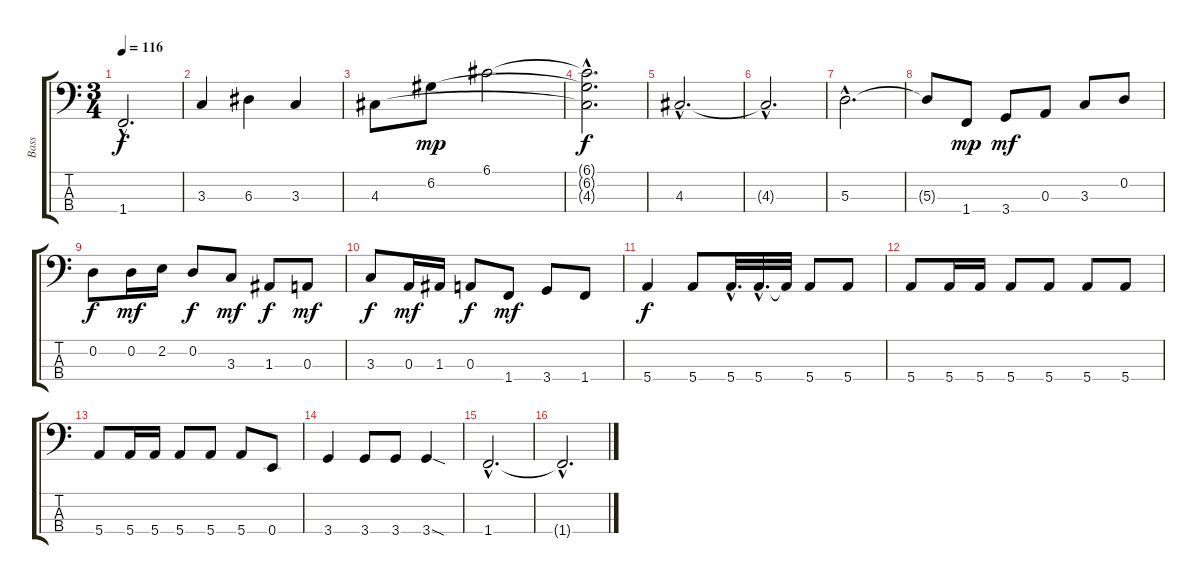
\track ("Bass" "Bass") {instrument acousticbass}
\staff {score tabs}
\tuning (G2 D2 A1 E1) {hide}
\ts (3 4)
\tempo 116
\clef f4
\ks c
1.4{hac}.2{d dy f} |
3.3.4 6.3.4 3.3.4 |
4.3.8 6.2.8{dy mp} 6.1.2 |
(6.1{hac t} 6.2{hac t} 4.3{hac t}).2{d dy f} |
4.3{hac}.2{d} |
4.3{hac t}.2{d} |
5.3{hac}.2{d} |
5.3{t}.8 1.4.8{dy mp} 3.4.8{dy mf} 0.3.8 3.3.8 0.2.8 |
0.2.8{dy f} 0.2.16{dy mf} 2.2.16 0.2.8{dy f} 3.3.8{dy mf} 1.3.8{dy f} 0.3.8{dy mf} |
3.3.8{dy f} 0.3.16{dy mf} 1.3.16 0.3.8{dy f} 1.4.8{dy mf} 3.4.8 1.4.8 |
5.4.4{dy f} 5.4.8 5.4{hac}.32{d} 5.4{hac}.32{d} 5.4{t}.32 5.4.8 5.4.8 |
5.4.8 5.4.16 5.4.16 5.4.8 5.4.8 5.4.8 5.4.8 |
5.4.8 5.4.16 5.4.16 5.4.8 5.4.8 5.4.8 0.4.8 |
3.4.4 3.4.8 3.4.8 3.4{sod}.4 |
1.4{hac}.2{d} |
1.4{hac t}.2{d}
